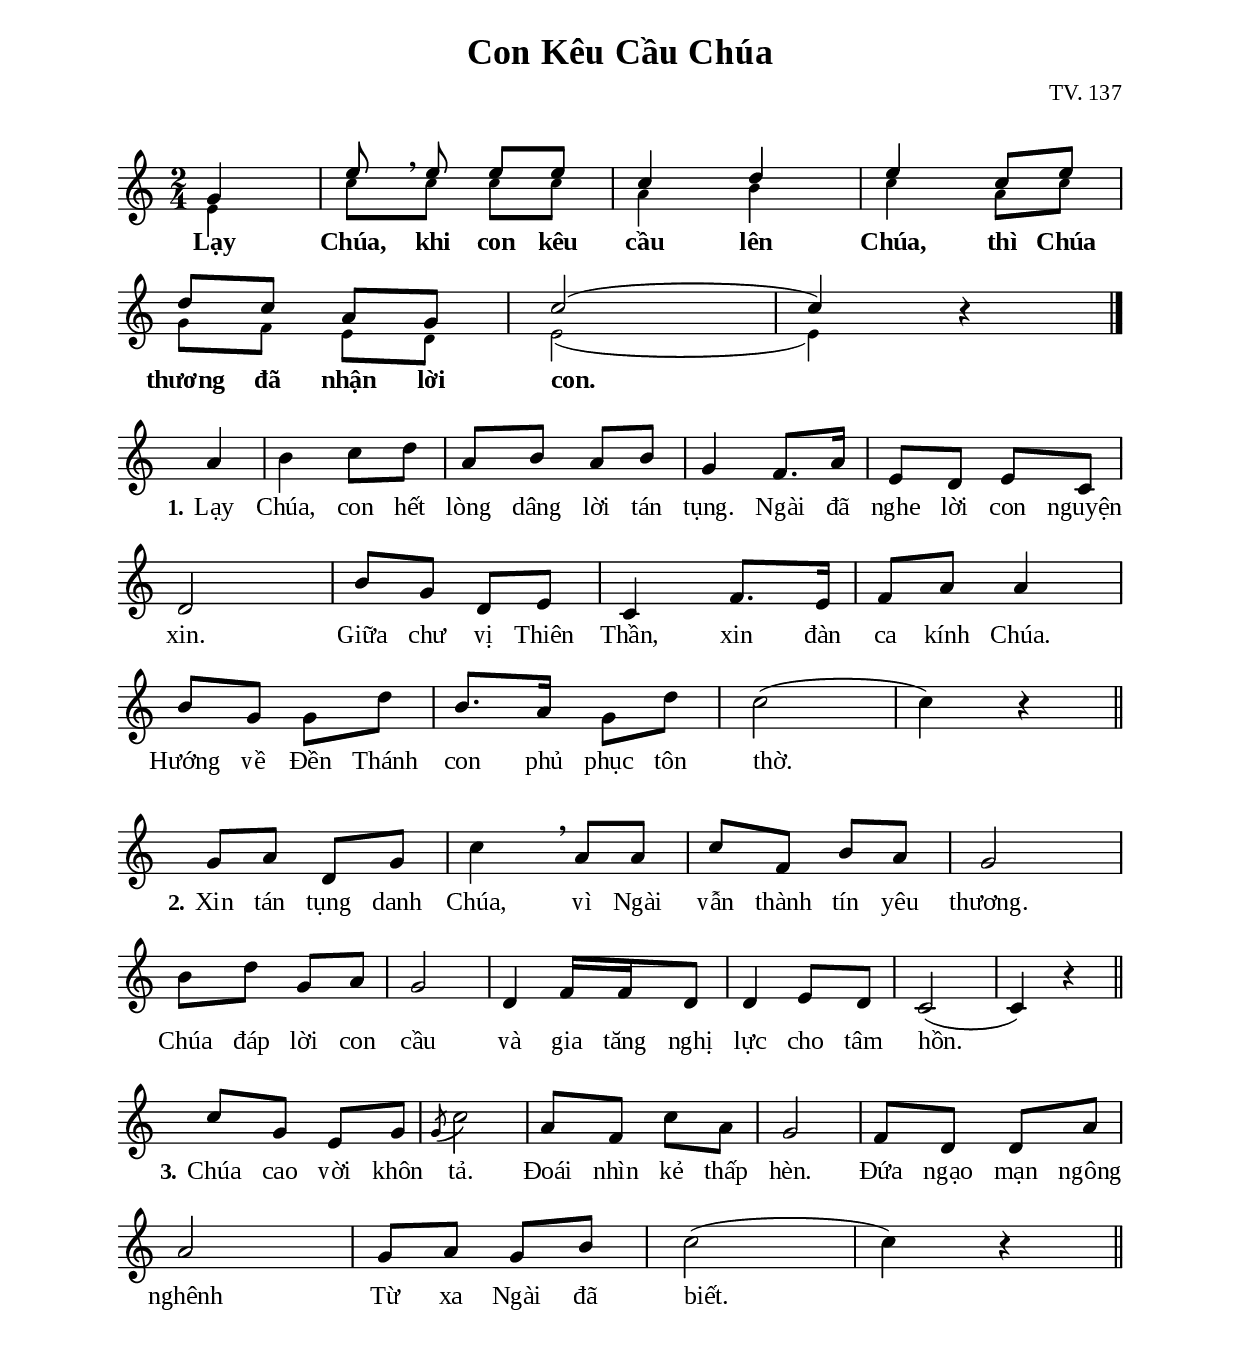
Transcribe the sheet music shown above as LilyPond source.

% Cài đặt chung
\version "2.20.0"
\include "english.ly"

\header {
  title = "Con Kêu Cầu Chúa"
  composer = "TV. 137"
  arranger = " "
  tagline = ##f
}

global = {
  \key c \major
  \time 2/4
}

\paper {
  #(set-paper-size "a4")
  top-margin = 20\mm
  bottom-margin = 15\mm
  left-margin = 20\mm
  right-margin = 20\mm
  indent = #0
  #(define fonts
	 (make-pango-font-tree "Liberation Serif"
	 		       "Liberation Serif"
			       "Liberation Serif"
			       (/ 20 20)))
  print-page-number = #f
}

% Nhạc điệp khúc
nhacDiepKhucSop = \relative c'' {
  \override Lyrics.LyricSpace.minimum-distance = #1.7
  \override Score.BarNumber.break-visibility = ##(#f #f #f)
  \partial 4 g4 |
  e'8 \breathe e e e |
  c4 d |
  e c8 e |
  d c a g |
  c2 ( |
  c4) r \bar "|."
}

nhacDiepKhucBass = \relative c'' {
  \override Lyrics.LyricSpace.minimum-distance = #1.7
  \override Score.BarNumber.break-visibility = ##(#f #f #f)
  \override NoteHead.font-size = #-2
  \partial 4 e,4 |
  c'8 c c c |
  a4 b |
  c a8 c |
  g f e d |
  e2 ( |
  e4) r
}

% Nhạc phiên khúc
nhacPhienKhucMot = \relative c'' {
  \override Lyrics.LyricSpace.minimum-distance = #2.0
  \override Score.BarNumber.break-visibility = ##(#f #f #f)
  \partial 4 a4 |
  b c8 d |
  a b a b |
  g4 f8. a16 |
  e8 d e c |
  d2 |
  b'8 g d e |
  c4 f8. e16 |
  f8 a a4 |
  b8 g g d' |
  b8. a16 g8 d' |
  c2 ( |
  c4) r \bar "||"
}

nhacPhienKhucHai = \relative c'' {
  \override Lyrics.LyricSpace.minimum-distance = #2.0
  \override Score.BarNumber.break-visibility = ##(#f #f #f)
  g8 a d, g |
  c4 \breathe a8 a |
  c f, b a |
  g2 |
  b8 d g, a |
  g2 |
  d4 f16 f d8 |
  d4 e8 d |
  c2 ( |
  c4) r \bar "||"
}

nhacPhienKhucBa = \relative c'' {
  \override Lyrics.LyricSpace.minimum-distance = #2.0
  \override Score.BarNumber.break-visibility = ##(#f #f #f)
  c8 g e g |
  \acciaccatura g8 c2 |
  a8 f c' a |
  g2 |
  f8 d d a' |
  a2 |
  g8 a g b |
  c2 ( |
  c4) r \bar "||"
}

% Lời điệp khúc
loiDiepKhuc = \lyricmode {
  \override Lyrics.LyricText.font-series = #'bold
  Lạy Chúa, khi con kêu cầu lên Chúa,
  thì Chúa thương đã nhận lời con.
}

% Lời phiên khúc
loiPhienKhucMot = \lyricmode {
  \set stanza = #"1."
  Lạy Chúa, con hết lòng dâng lời tán tụng.
  Ngài đã nghe lời con nguyện xin.
  Giữa chư vị Thiên Thần,
  xin đàn ca kính Chúa.
  Hướng về Đền Thánh con phủ phục tôn thờ.
}

loiPhienKhucHai = \lyricmode {
  \set stanza = #"2."
  Xin tán tụng danh Chúa,
  vì Ngài vẫn thành tín yêu thương.
  Chúa đáp lời con cầu và gia tăng nghị lực cho tâm hồn.
}

loiPhienKhucBa = \lyricmode {
  \set stanza = #"3."
  Chúa cao vời khôn tả.
  Đoái nhìn kẻ thấp hèn.
  Đứa ngạo mạn ngông nghênh
  Từ xa Ngài đã biết.
}


% Dàn trang
\score {
  \new ChoirStaff <<
    \new Staff = chorus \with {
        \consists "Merge_rests_engraver"
      }
      <<
      \new Voice = "sopranos" {
        \voiceOne \global \stemUp \nhacDiepKhucSop
      }
      \new Voice = "basses" {
        \voiceTwo \global \stemDown \nhacDiepKhucBass
      }
    >>
    \new Lyrics = basses
    \context Lyrics = basses \lyricsto sopranos \loiDiepKhuc
  >>
}

\score {
  \new ChoirStaff <<
    \new Staff = verses <<
      \override Staff.TimeSignature.transparent = ##t
      \new Voice = "verse" {
        \global \stemNeutral \nhacPhienKhucMot
      }
    >>
    \new Lyrics \lyricsto verse \loiPhienKhucMot
  >>
}

\score {
  \new ChoirStaff <<
    \new Staff = verses <<
      \override Staff.TimeSignature.transparent = ##t
      \new Voice = "verse" {
        \global \stemNeutral \nhacPhienKhucHai
      }
    >>
    \new Lyrics \lyricsto verse \loiPhienKhucHai
  >>
}

\score {
  \new ChoirStaff <<
    \new Staff = verses <<
      \override Staff.TimeSignature.transparent = ##t
      \new Voice = "verse" {
        \global \stemNeutral \nhacPhienKhucBa
      }
    >>
    \new Lyrics \lyricsto verse \loiPhienKhucBa
  >>
}
